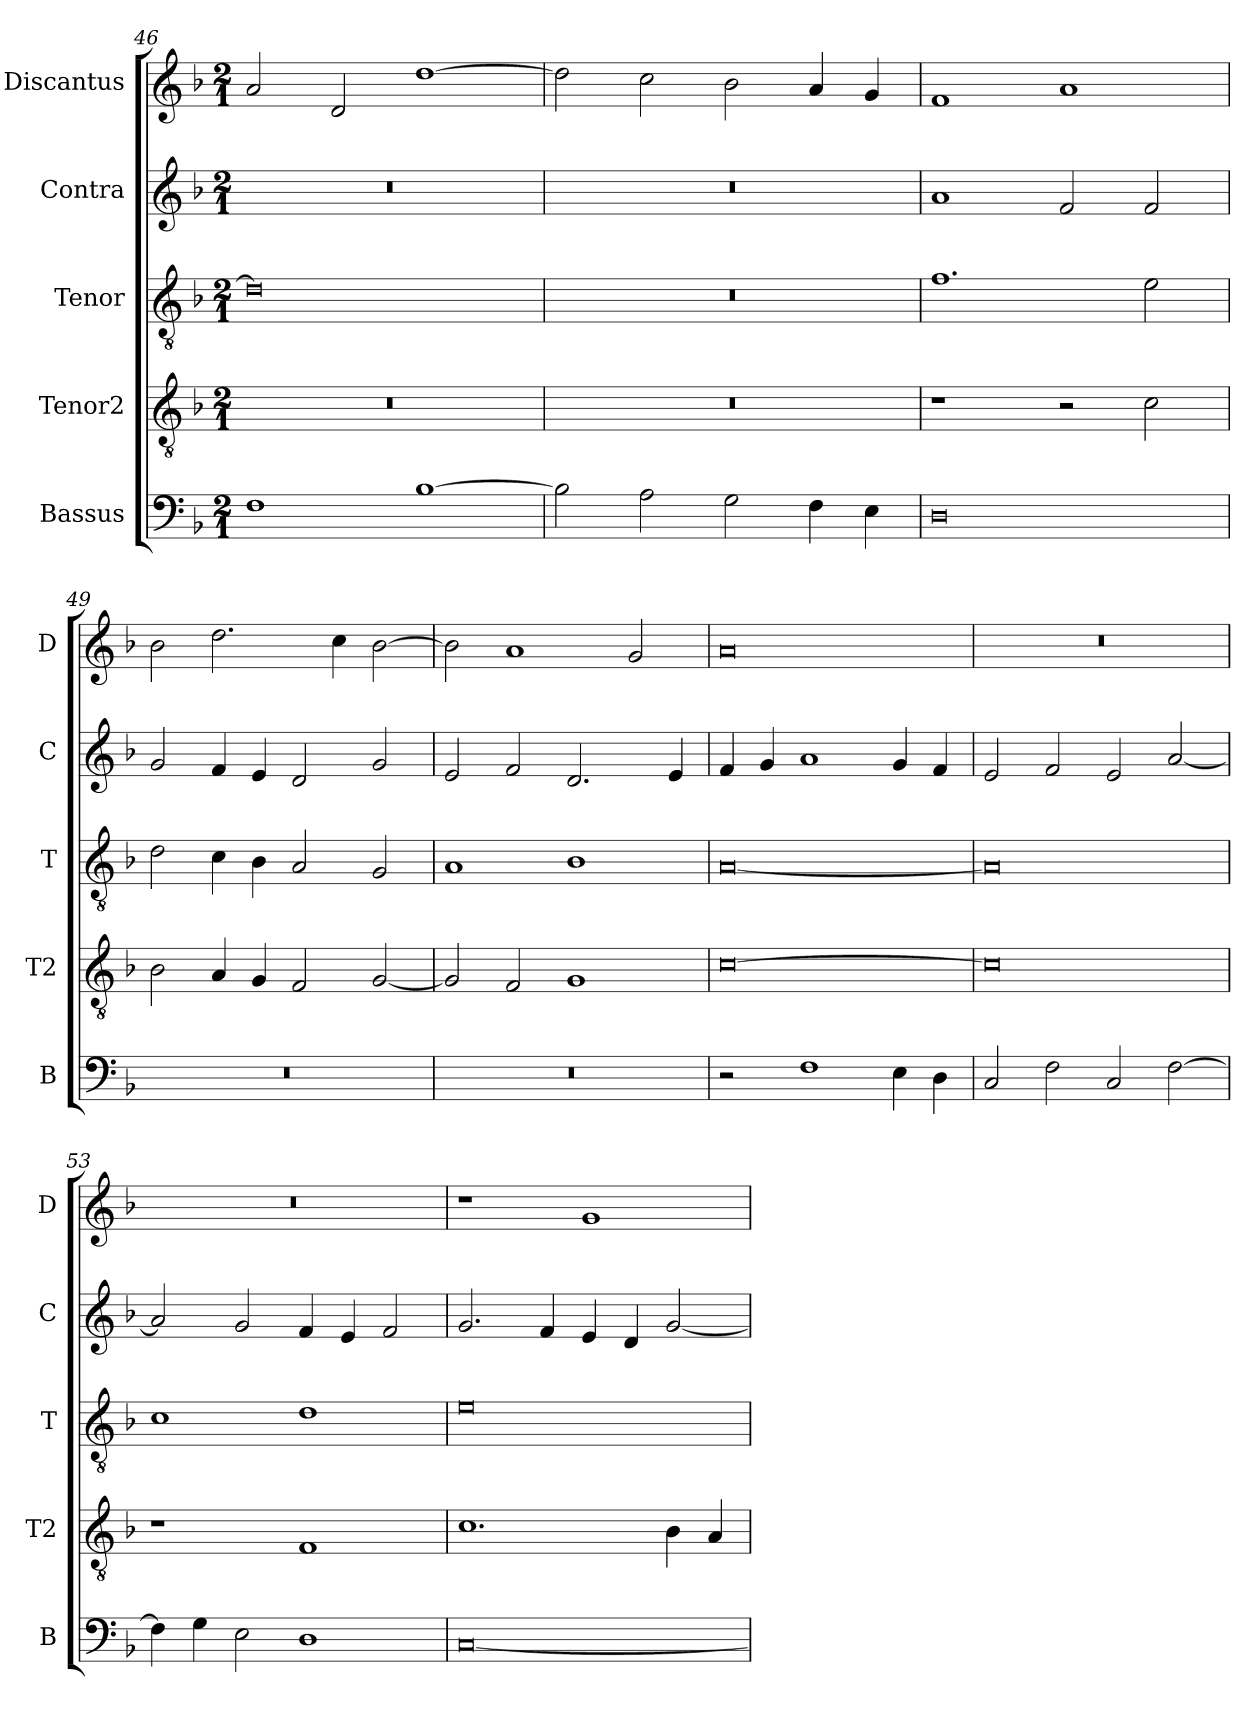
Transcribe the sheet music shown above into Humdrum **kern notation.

**kern	**kern	**kern	**kern	**kern
*part5	*part4	*part3	*part2	*part1
*staff5	*staff4	*staff3	*staff2	*staff1
*I"Bassus	*I"Tenor2	*I"Tenor	*I"Contra	*I"Discantus
*I'B	*I'T2	*I'T	*I'C	*I'D
*clefF4	*clefGv2	*clefGv2	*clefG2	*clefG2
*k[b-]	*k[b-]	*k[b-]	*k[b-]	*k[b-]
*M2/1	*M2/1	*M2/1	*M2/1	*M2/1
=46	=46	=46	=46	=46
1F	0r	0d]	0r	2a/
.	.	.	.	2d/
[1B-	.	.	.	[1dd
=47	=47	=47	=47	=47
2B-\]	0r	0r	0r	2dd\]
2A\	.	.	.	2cc\
2G\	.	.	.	2b-\
4F\	.	.	.	4a/
4E\	.	.	.	4g/
=48	=48	=48	=48	=48
0D	1r	1.f	1a	1f
.	2r	.	2f/	1a
.	2c\	2e\	2f/	.
=49	=49	=49	=49	=49
0r	2B-\	2d\	2g/	2b-\
.	4A/	4c\	4f/	2.dd\
.	4G/	4B-\	4e/	.
.	2F/	2A/	2d/	.
.	.	.	.	4cc\
.	[2G/	2G/	2g/	[2b-\
=50	=50	=50	=50	=50
0r	2G/]	1A	2e/	2b-\]
.	2F/	.	2f/	1a
.	1G	1B-	2.d/	.
.	.	.	.	2g/
.	.	.	4e/	.
=51	=51	=51	=51	=51
2r	[0c	[0A	4f/	0a
.	.	.	4g/	.
1F	.	.	1a	.
4E\	.	.	4g/	.
4D\	.	.	4f/	.
=52	=52	=52	=52	=52
2C/	0c]	0A]	2e/	0r
2F\	.	.	2f/	.
2C/	.	.	2e/	.
[2F\	.	.	[2a/	.
=53	=53	=53	=53	=53
4F\]	1r	1c	2a/]	0r
4G\	.	.	.	.
2E\	.	.	2g/	.
1D	1F	1d	4f/	.
.	.	.	4e/	.
.	.	.	2f/	.
=54	=54	=54	=54	=54
[0C	1.c	0e	2.g/	1r
.	.	.	4f/	.
.	.	.	4e/	1g
.	.	.	4d/	.
.	4B-\	.	[2g/	.
.	4A/	.	.	.
=	=	=	=	=
*-	*-	*-	*-	*-
